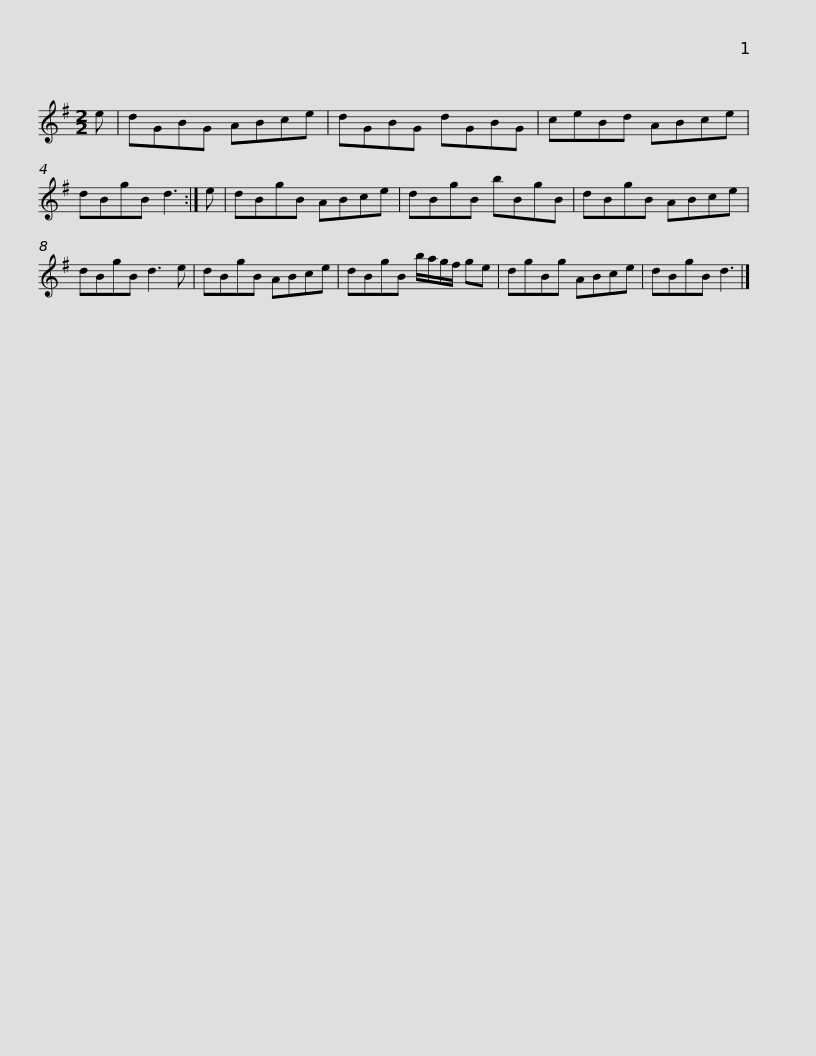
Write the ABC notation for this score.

X:1
L:1/8
M:2/2
I:linebreak $
K:G
V:1 treble
V:1
 e | dGBG ABce | dGBG dGBG | ceBd ABce | dBgB d3 :| %5
 e | dBgB ABce |$ dBgB bBgB | dBgB ABce | dBgB d3 e | %10
 dBgB ABce | dBgB b/a/g/f/ ge |$ dgBg ABce | dBgB d3 |] %14
